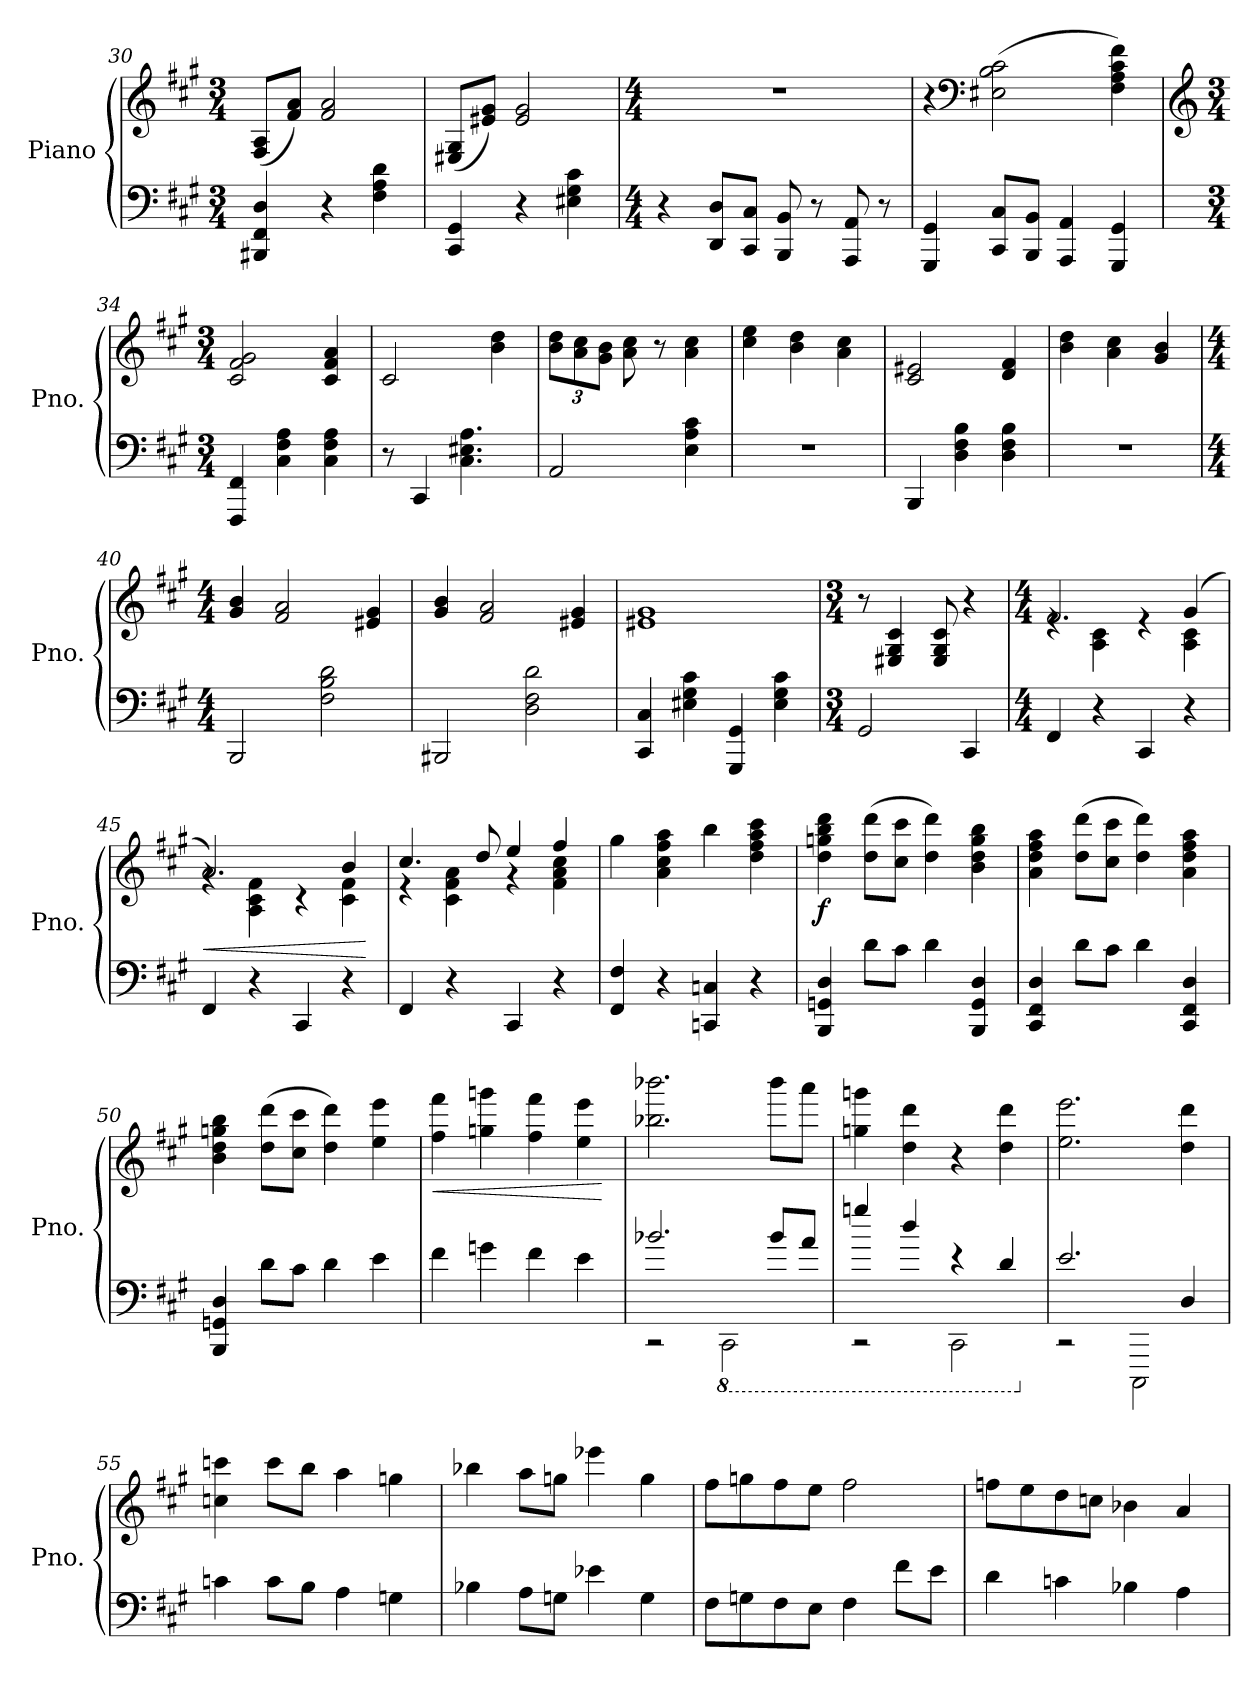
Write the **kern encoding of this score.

**kern	**kern	**dynam
*part1	*part1	*part1
*staff2	*staff1	*staff1/2
*I"Piano	*	*
*I'Pno.	*	*
*clefF4	*clefG2	*
*k[f#c#g#]	*k[f#c#g#]	*
*M3/4	*M3/4	*
=30	=30	=30
4BBB#X/ 4FF#/ 4D/	(8F#/ 8A/L	.
.	8f#/ 8a/J)	.
4r	2f#/ 2a/	.
4F#\ 4A\ 4d\	.	.
=31	=31	=31
4CC#/ 4GG#/	(8E#X/ 8G#/L	.
.	8e#X/ 8g#/J)	.
4r	2e#/ 2g#/	.
4E#X\ 4G#\ 4c#\	.	.
=32	=32	=32
*M4/4	*M4/4	*
4r	1r	.
8DD/ 8D/L	.	.
8CC#/ 8C#/J	.	.
8BBB/ 8BB/	.	.
8r	.	.
8AAA/ 8AA/	.	.
8r	.	.
=33	=33	=33
4GGG#/ 4GG#/	4r	.
*	*clefF4	*
8CC#/ 8C#/L	(2E#X\ 2B\ 2c#\	.
8BBB/ 8BB/J	.	.
4AAA/ 4AA/	.	.
4GGG#/ 4GG#/	4F#\ 4A\ 4c#\ 4f#\)	.
=34	=34	=34
*	*clefG2	*
*M3/4	*M3/4	*
4FFF#/ 4FF#/	2c#/ 2f#/ 2g#/	.
4C#\ 4F#\ 4A\	.	.
4C#\ 4F#\ 4A\	4c#/ 4f#/ 4a/	.
!!LO:PB:g=z
=35	=35	=35
8r	2c#/	.
4CC#/	.	.
4.C#\ 4.E#X\ 4.A\	.	.
.	4b\ 4dd\	.
=36	=36	=36
*	*Xbrackettup	*
2AA/	12b\ 12dd\L	.
.	12a\ 12cc#\	.
.	12g#\ 12b\J	.
.	8a\ 8cc#\	.
.	8r	.
4E\ 4A\ 4c#\	4a\ 4cc#\	.
=37	=37	=37
2.r	4cc#\ 4ee\	.
.	4b\ 4dd\	.
.	4a\ 4cc#\	.
=38	=38	=38
4BBB/	2c#/ 2e#X/	.
4D\ 4F#\ 4B\	.	.
4D\ 4F#\ 4B\	4d/ 4f#/	.
=39	=39	=39
2.r	4b\ 4dd\	.
.	4a\ 4cc#\	.
.	4g#/ 4b/	.
=40	=40	=40
*M4/4	*M4/4	*
2BBB/	4g#/ 4b/	.
.	2f#/ 2a/	.
2F#\ 2B\ 2d\	.	.
.	4e#X/ 4g#/	.
=41	=41	=41
2BBB#X/	4g#/ 4b/	.
.	2f#/ 2a/	.
2D\ 2F#\ 2d\	.	.
.	4e#X/ 4g#/	.
=42	=42	=42
4CC#/ 4C#/	1e#X 1g#	.
4E#X\ 4G#\ 4c#\	.	.
4GGG#/ 4GG#/	.	.
4E#\ 4G#\ 4c#\	.	.
!!LO:LB:g=z
=43	=43	=43
*M3/4	*M3/4	*
2GG#/	8r	.
.	4E#X/ 4G#/ 4c#/	.
.	8E#/ 8G#/ 8c#/	.
4CC#/	4r	.
=44	=44	=44
*M4/4	*M4/4	*
*	*MM168	*
*	*^	*
4FF#/	2.f#/	4re	.
4r	.	4A\ 4c#\	.
4CC#/	.	4re	.
4r	(4g#/	4A\ 4c#\	.
=45	=45	=45	=45
!	!	!	!LO:HP:b
4FF#/	2.a/)	4rg	<
4r	.	4A\ 4c#\ 4f#\	.
4CC#/	.	4r	.
4r	4b/	4c#\ 4f#\	.
*	*v	*v	*
.	.	[
=46	=46	=46
*	*^	*
4FF#/	4.cc#/	4r	.
4r	.	4c#\ 4f#\ 4a\	.
.	8dd/	.	.
4CC#/	4ee/	4r	.
4r	4ff#/	4f#\ 4a\ 4cc#\	.
*	*v	*v	*
=47	=47	=47
4FF#/ 4F#/	4gg#\	.
4r	4a\ 4cc#\ 4ff#\ 4aa\	.
4CCn/ 4Cn/	4bb\	.
4r	4dd\ 4ff#\ 4aa\ 4ccc#\	.
=48	=48	=48
!	!	!LO:DY:b
4BBB/ 4GGn/ 4D/	4dd\ 4ggn\ 4bb\ 4ddd\	f
8d\L	(8dd\ 8ddd\L	.
8c#\J	8cc#\ 8ccc#\J	.
4d\	4dd\ 4ddd\)	.
4BBB/ 4GG/ 4D/	4b\ 4dd\ 4gg\ 4bb\	.
!!LO:LB:g=z
=49	=49	=49
4CC#/ 4FF#/ 4D/	4a\ 4dd\ 4ff#\ 4aa\	.
8d\L	(8dd\ 8ddd\L	.
8c#\J	8cc#\ 8ccc#\J	.
4d\	4dd\ 4ddd\)	.
4CC#/ 4FF#/ 4D/	4a\ 4dd\ 4ff#\ 4aa\	.
=50	=50	=50
4BBB/ 4GGn/ 4D/	4b\ 4dd\ 4ggn\ 4bb\	.
8d\L	(8dd\ 8ddd\L	.
8c#\J	8cc#\ 8ccc#\J	.
4d\	4dd\ 4ddd\)	.
4e\	4ee\ 4eee\	.
=51	=51	=51
!	!	!LO:HP:b
4f#\	4ff#\ 4fff#\	<
4gn\	4ggn\ 4gggn\	.
4f#\	4ff#\ 4fff#\	.
4e\	4ee\ 4eee\	.
.	.	[
=52	=52	=52
*^	*	*
2.b-X/	2r	2.bb-X\ 2.bbb-X\	.
*8ba	*	*	*
.	2CCC#\	.	.
8B-/L	.	8bbb-\L	.
8A/J	.	8aaa\J	.
=53	=53	=53	=53
4gn/	2r	4ggn\ 4gggn\	.
4d/	.	4dd\ 4ddd\	.
*8ba	*	*	*
4r	2CCC#\	4r	.
4D/	.	4dd\ 4ddd\	.
=54	=54	=54	=54
*X8ba	*	*	*
2.e/	2r	2.ee\ 2.eee\	.
.	2CCC#\	.	.
4D/	.	4dd\ 4ddd\	.
*v	*v	*	*
!!LO:LB:g=z
=55	=55	=55
*X8ba	*	*
4cn\	4ccn\ 4cccn\	.
8c\L	8ccc\L	.
8B\J	8bb\J	.
4A\	4aa\	.
4Gn\	4ggn\	.
=56	=56	=56
4B-X\	4bb-X\	.
8A\L	8aa\L	.
8Gn\J	8ggn\J	.
4e-X\	4eee-X\	.
4G\	4gg\	.
=57	=57	=57
8F#\L	8ff#\L	.
8Gn\	8ggn\	.
8F#\	8ff#\	.
8E\J	8ee\J	.
4F#\	2ff#\	.
8f#\L	.	.
8e\J	.	.
=58	=58	=58
4d\	8ffn\L	.
.	8ee\	.
4cn\	8dd\	.
.	8ccn\J	.
4B-X\	4b-X\	.
4A\	4a/	.
=	=	=
*-	*-	*-
